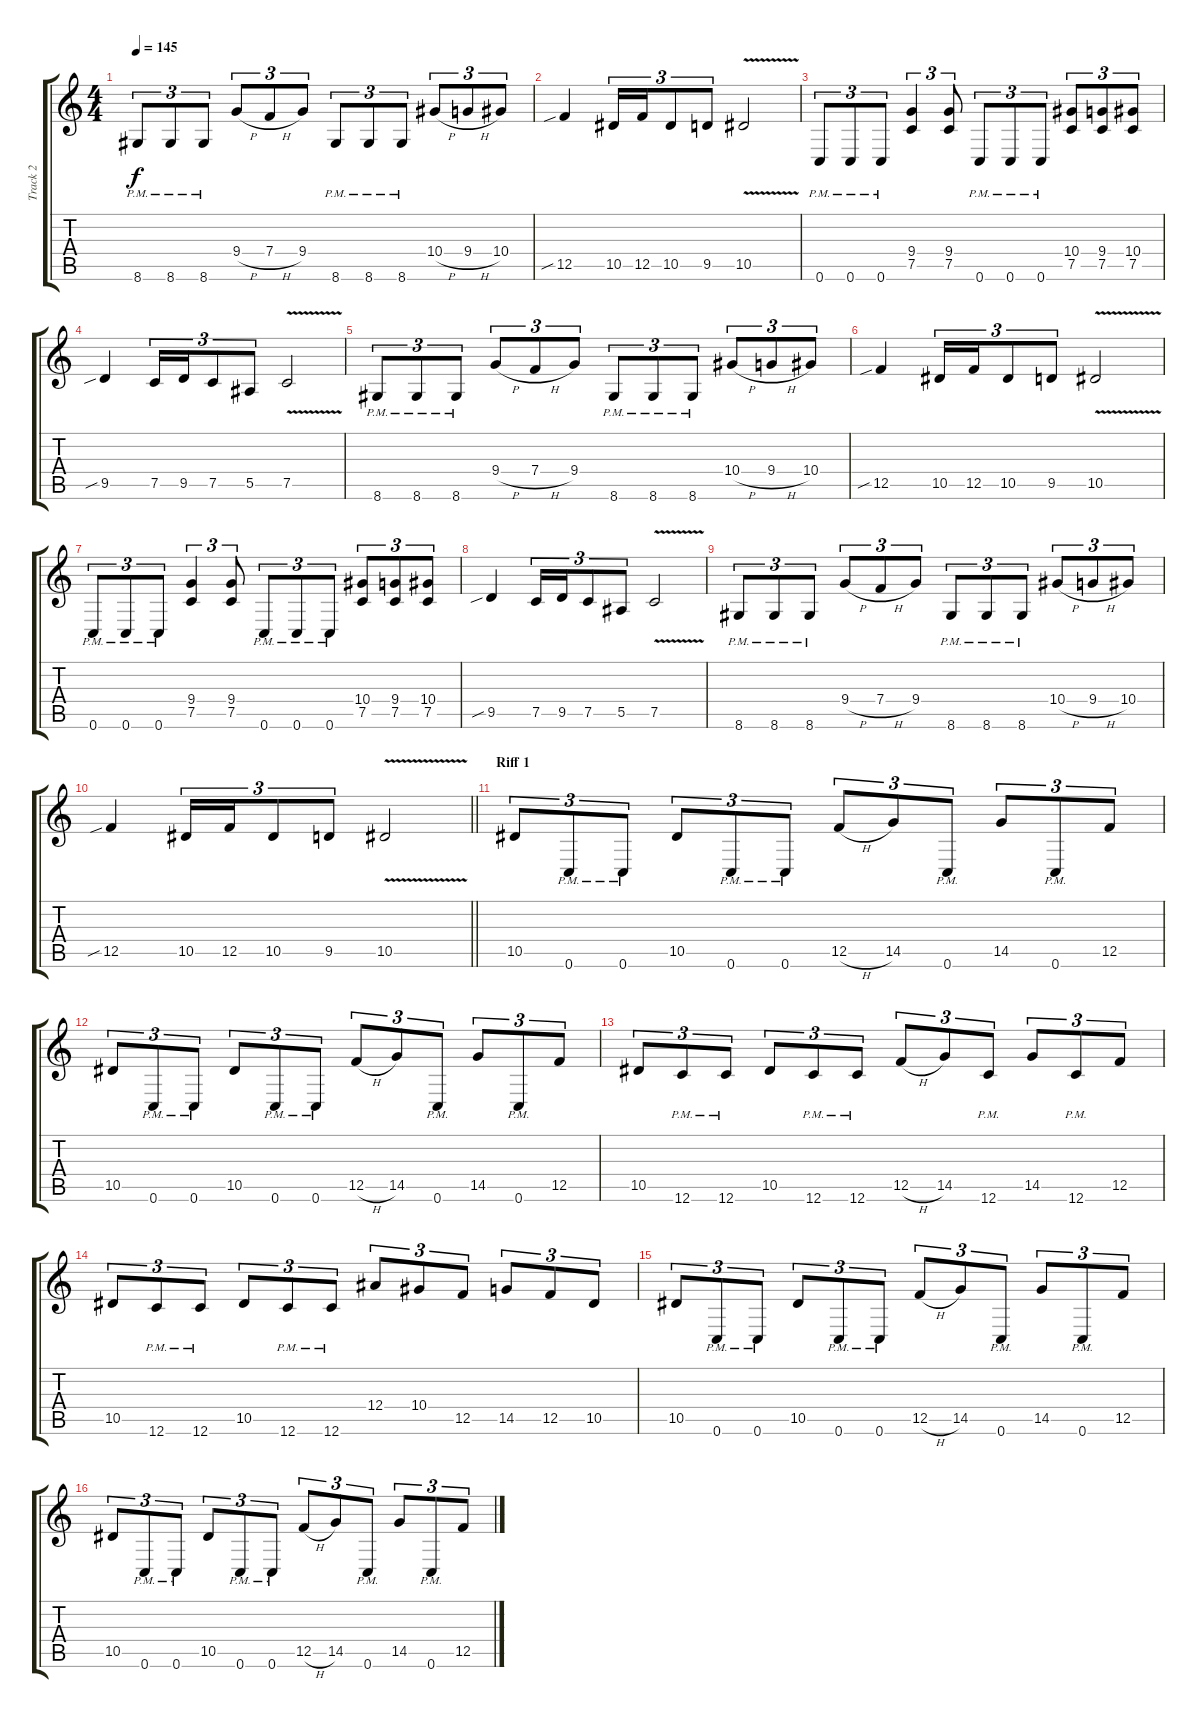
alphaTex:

\track ("Track 2" "Track 2") {instrument overdrivenguitar}
\staff {score tabs}
\tuning (C4 G3 Eb3 Bb2 F2 C2) {hide}
\ts (4 4)
\tempo 145
\clef g2
\ks c
8.6{pm}.8{tu (3 2) dy f} 8.6{pm}.8{tu (3 2)} 8.6{pm}.8{tu (3 2)} 9.4{h}.8{tu (3 2)} 7.4{h}.8{tu (3 2)} 9.4.8{tu (3 2)} 8.6{pm}.8{tu (3 2)} 8.6{pm}.8{tu (3 2)} 8.6{pm}.8{tu (3 2)} 10.4{h}.8{tu (3 2)} 9.4{h}.8{tu (3 2)} 10.4.8{tu (3 2)} |
12.5{sib}.4 10.5.16{tu (3 2)} 12.5.16{tu (3 2)} 10.5.8{tu (3 2)} 9.5.8{tu (3 2)} 10.5{v}.2 |
0.6{pm}.8{tu (3 2)} 0.6{pm}.8{tu (3 2)} 0.6{pm}.8{tu (3 2)} (9.4 7.5).4{tu (3 2)} (9.4 7.5).8{tu (3 2)} 0.6{pm}.8{tu (3 2)} 0.6{pm}.8{tu (3 2)} 0.6{pm}.8{tu (3 2)} (10.4 7.5).8{tu (3 2)} (9.4 7.5).8{tu (3 2)} (10.4 7.5).8{tu (3 2)} |
9.5{sib}.4 7.5.16{tu (3 2)} 9.5.16{tu (3 2)} 7.5.8{tu (3 2)} 5.5.8{tu (3 2)} 7.5{v}.2 |
8.6{pm}.8{tu (3 2)} 8.6{pm}.8{tu (3 2)} 8.6{pm}.8{tu (3 2)} 9.4{h}.8{tu (3 2)} 7.4{h}.8{tu (3 2)} 9.4.8{tu (3 2)} 8.6{pm}.8{tu (3 2)} 8.6{pm}.8{tu (3 2)} 8.6{pm}.8{tu (3 2)} 10.4{h}.8{tu (3 2)} 9.4{h}.8{tu (3 2)} 10.4.8{tu (3 2)} |
12.5{sib}.4 10.5.16{tu (3 2)} 12.5.16{tu (3 2)} 10.5.8{tu (3 2)} 9.5.8{tu (3 2)} 10.5{v}.2 |
0.6{pm}.8{tu (3 2)} 0.6{pm}.8{tu (3 2)} 0.6{pm}.8{tu (3 2)} (9.4 7.5).4{tu (3 2)} (9.4 7.5).8{tu (3 2)} 0.6{pm}.8{tu (3 2)} 0.6{pm}.8{tu (3 2)} 0.6{pm}.8{tu (3 2)} (10.4 7.5).8{tu (3 2)} (9.4 7.5).8{tu (3 2)} (10.4 7.5).8{tu (3 2)} |
9.5{sib}.4 7.5.16{tu (3 2)} 9.5.16{tu (3 2)} 7.5.8{tu (3 2)} 5.5.8{tu (3 2)} 7.5{v}.2 |
8.6{pm}.8{tu (3 2)} 8.6{pm}.8{tu (3 2)} 8.6{pm}.8{tu (3 2)} 9.4{h}.8{tu (3 2)} 7.4{h}.8{tu (3 2)} 9.4.8{tu (3 2)} 8.6{pm}.8{tu (3 2)} 8.6{pm}.8{tu (3 2)} 8.6{pm}.8{tu (3 2)} 10.4{h}.8{tu (3 2)} 9.4{h}.8{tu (3 2)} 10.4.8{tu (3 2)} |
\barLineRight lightlight
12.5{sib}.4 10.5.16{tu (3 2)} 12.5.16{tu (3 2)} 10.5.8{tu (3 2)} 9.5.8{tu (3 2)} 10.5{v}.2 |
\section ("" "Riff 1")
10.5.8{tu (3 2)} 0.6{pm}.8{tu (3 2)} 0.6{pm}.8{tu (3 2)} 10.5.8{tu (3 2)} 0.6{pm}.8{tu (3 2)} 0.6{pm}.8{tu (3 2)} 12.5{h}.8{tu (3 2)} 14.5.8{tu (3 2)} 0.6{pm}.8{tu (3 2)} 14.5.8{tu (3 2)} 0.6{pm}.8{tu (3 2)} 12.5.8{tu (3 2)} |
10.5.8{tu (3 2)} 0.6{pm}.8{tu (3 2)} 0.6{pm}.8{tu (3 2)} 10.5.8{tu (3 2)} 0.6{pm}.8{tu (3 2)} 0.6{pm}.8{tu (3 2)} 12.5{h}.8{tu (3 2)} 14.5.8{tu (3 2)} 0.6{pm}.8{tu (3 2)} 14.5.8{tu (3 2)} 0.6{pm}.8{tu (3 2)} 12.5.8{tu (3 2)} |
10.5.8{tu (3 2)} 12.6{pm}.8{tu (3 2)} 12.6{pm}.8{tu (3 2)} 10.5.8{tu (3 2)} 12.6{pm}.8{tu (3 2)} 12.6{pm}.8{tu (3 2)} 12.5{h}.8{tu (3 2)} 14.5.8{tu (3 2)} 12.6{pm}.8{tu (3 2)} 14.5.8{tu (3 2)} 12.6{pm}.8{tu (3 2)} 12.5.8{tu (3 2)} |
10.5.8{tu (3 2)} 12.6{pm}.8{tu (3 2)} 12.6{pm}.8{tu (3 2)} 10.5.8{tu (3 2)} 12.6{pm}.8{tu (3 2)} 12.6{pm}.8{tu (3 2)} 12.4.8{tu (3 2)} 10.4.8{tu (3 2)} 12.5.8{tu (3 2)} 14.5.8{tu (3 2)} 12.5.8{tu (3 2)} 10.5.8{tu (3 2)} |
10.5.8{tu (3 2)} 0.6{pm}.8{tu (3 2)} 0.6{pm}.8{tu (3 2)} 10.5.8{tu (3 2)} 0.6{pm}.8{tu (3 2)} 0.6{pm}.8{tu (3 2)} 12.5{h}.8{tu (3 2)} 14.5.8{tu (3 2)} 0.6{pm}.8{tu (3 2)} 14.5.8{tu (3 2)} 0.6{pm}.8{tu (3 2)} 12.5.8{tu (3 2)} |
10.5.8{tu (3 2)} 0.6{pm}.8{tu (3 2)} 0.6{pm}.8{tu (3 2)} 10.5.8{tu (3 2)} 0.6{pm}.8{tu (3 2)} 0.6{pm}.8{tu (3 2)} 12.5{h}.8{tu (3 2)} 14.5.8{tu (3 2)} 0.6{pm}.8{tu (3 2)} 14.5.8{tu (3 2)} 0.6{pm}.8{tu (3 2)} 12.5.8{tu (3 2)}
